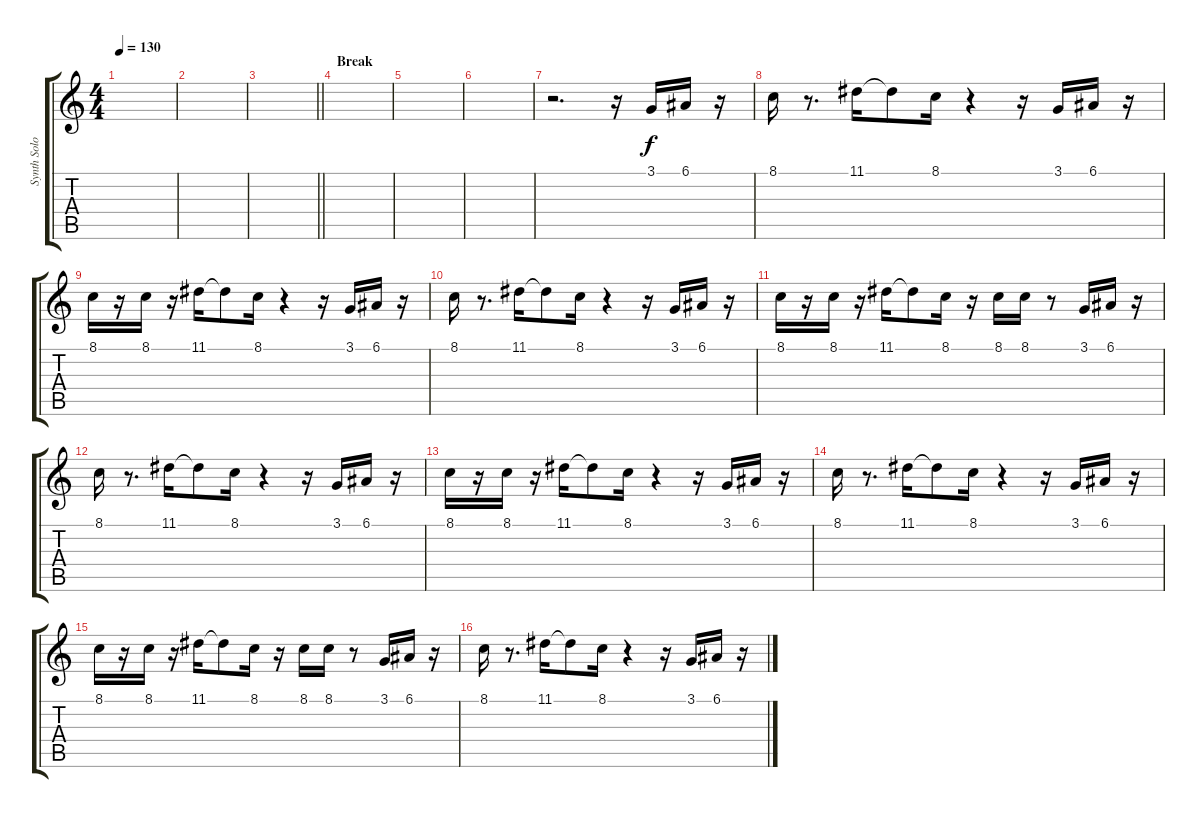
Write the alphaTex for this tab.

\track ("Synth Solo" "Synth Solo") {instrument synthbrass1}
\staff {score tabs}
\tuning (E4 B3 G3 D3 A2 E2) {hide}
\ts (4 4)
\tempo 130
\clef g2
\ks c
|
|
\barLineRight lightlight
|
\section ("" "Break")
|
|
|
r.2{d} r.16 3.1.16 6.1.16 r.16 |
8.1.16 r.8{d} 11.1.16 11.1{t}.8 8.1.16 r.4 r.16 3.1.16 6.1.16 r.16 |
8.1.16 r.16 8.1.16 r.16 11.1.16 11.1{t}.8 8.1.16 r.4 r.16 3.1.16 6.1.16 r.16 |
8.1.16 r.8{d} 11.1.16 11.1{t}.8 8.1.16 r.4 r.16 3.1.16 6.1.16 r.16 |
8.1.16 r.16 8.1.16 r.16 11.1.16 11.1{t}.8 8.1.16 r.16 8.1.16 8.1.16 r.8 3.1.16 6.1.16 r.16 |
8.1.16 r.8{d} 11.1.16 11.1{t}.8 8.1.16 r.4 r.16 3.1.16 6.1.16 r.16 |
8.1.16 r.16 8.1.16 r.16 11.1.16 11.1{t}.8 8.1.16 r.4 r.16 3.1.16 6.1.16 r.16 |
8.1.16 r.8{d} 11.1.16 11.1{t}.8 8.1.16 r.4 r.16 3.1.16 6.1.16 r.16 |
8.1.16 r.16 8.1.16 r.16 11.1.16 11.1{t}.8 8.1.16 r.16 8.1.16 8.1.16 r.8 3.1.16 6.1.16 r.16 |
8.1.16 r.8{d} 11.1.16 11.1{t}.8 8.1.16 r.4 r.16 3.1.16 6.1.16 r.16
